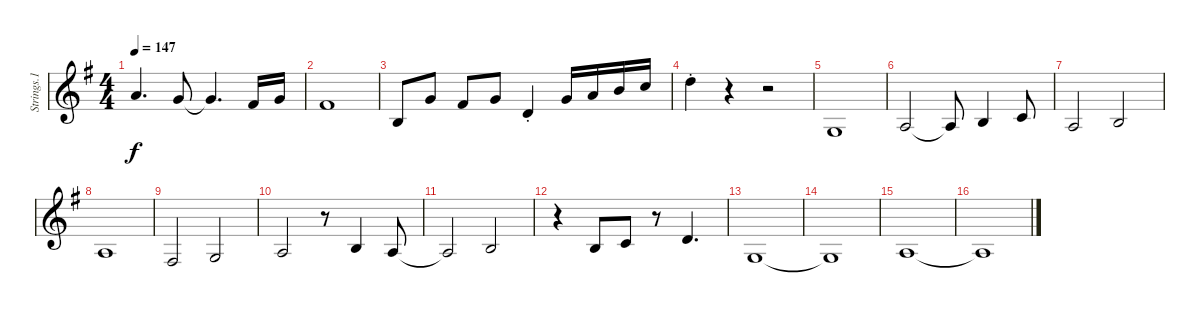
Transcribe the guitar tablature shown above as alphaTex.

\track ("Strings.1" "Strings.1") {instrument stringensemble1}
\staff {score}
\tuning (E4 B3 G3 D3 A2 E2) {hide}
\ts (4 4)
\tempo 147
\clef g2
\ks g
5.1.4{d dy f} 3.1.8 3.1{t}.4{d} 2.1.16 3.1.16 |
2.1.1 |
0.2.8 3.1.8 2.1.8 3.1.8 3.2{st}.4 3.1.16 5.1.16 7.1.16 8.1.16 |
10.1{st}.4 r.4 r.2 |
\ks eminor
0.3.1 |
2.3.2 2.3{t}.8 0.2.4 1.2.8 |
2.3.2 0.2.2 |
2.3.1 |
4.4.2 0.3.2 |
2.3.2 r.8 0.2.4 2.3.8 |
2.3{t}.2 0.2.2 |
r.4 0.2.8 1.2.8 r.8 3.2.4{d} |
0.3.1 |
0.3{t}.1 |
2.3.1 |
2.3{t}.1
